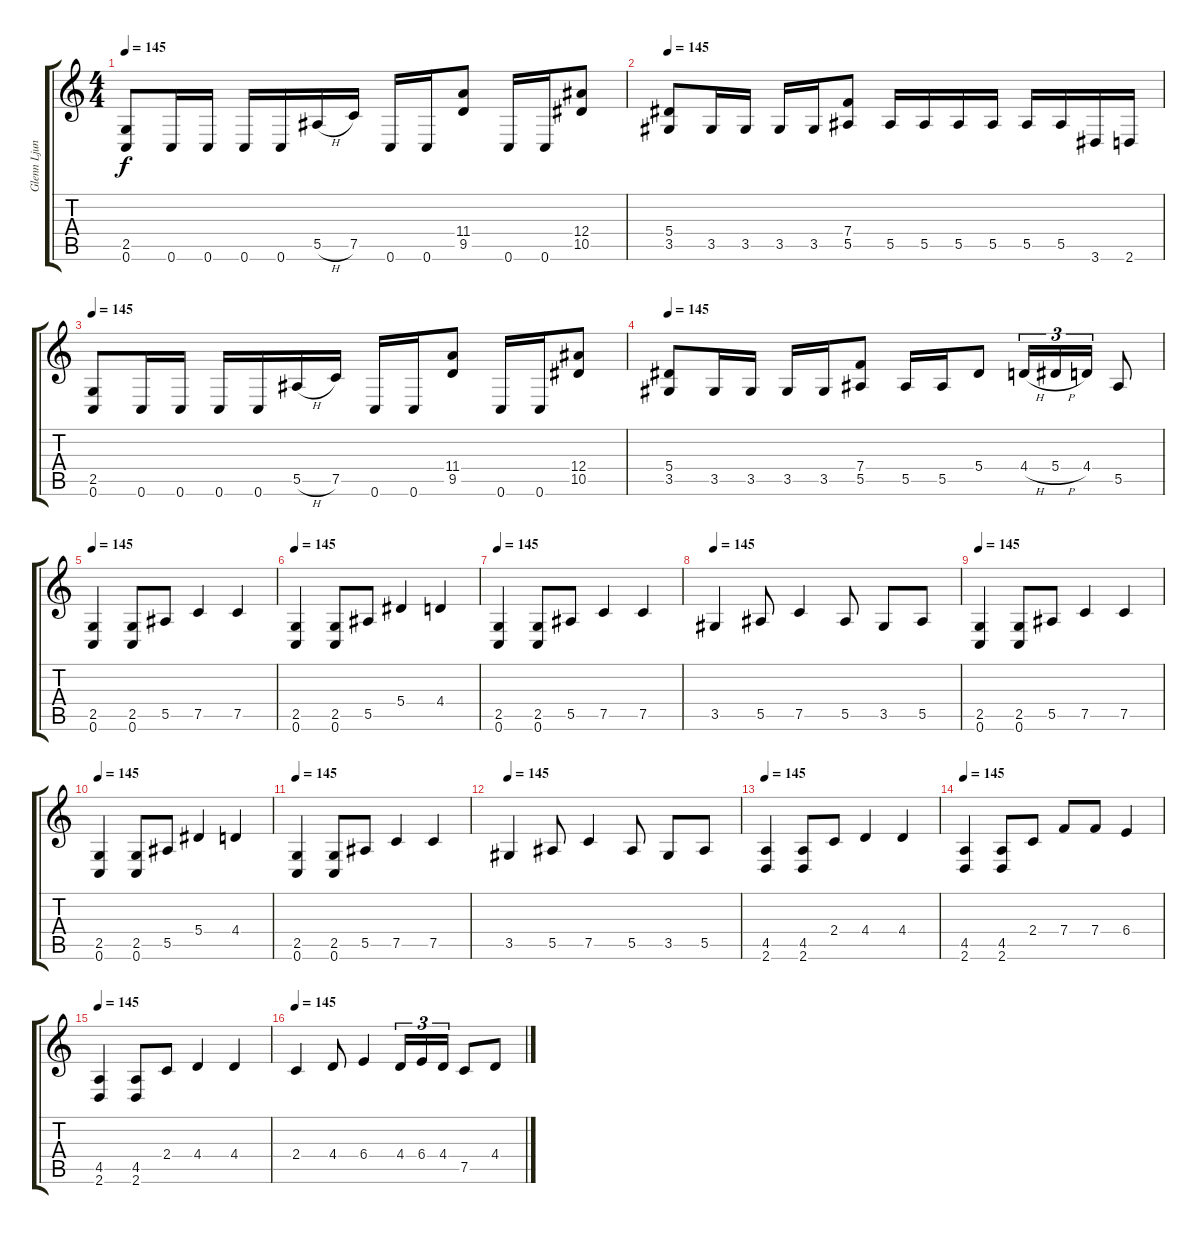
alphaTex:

\track ("Glenn Ljungstrom" "Glenn Ljun") {instrument overdrivenguitar}
\staff {score tabs}
\tuning (C4 G3 Eb3 Bb2 F2 C2) {hide}
\ts (4 4)
\tempo 145
\clef g2
\ks c
(2.5 0.6).8{dy f} 0.6.16 0.6.16 0.6.16 0.6.16 5.5{h}.16 7.5.16 0.6.16 0.6.16 (11.4 9.5).8 0.6.16 0.6.16 (12.4 10.5).8 |
\tempo 145
(5.4 3.5).8 3.5.16 3.5.16 3.5.16 3.5.16 (7.4 5.5).8 5.5.16 5.5.16 5.5.16 5.5.16 5.5.16 5.5.16 3.6.16 2.6.16 |
\tempo 145
(2.5 0.6).8 0.6.16 0.6.16 0.6.16 0.6.16 5.5{h}.16 7.5.16 0.6.16 0.6.16 (11.4 9.5).8 0.6.16 0.6.16 (12.4 10.5).8 |
\tempo 145
(5.4 3.5).8 3.5.16 3.5.16 3.5.16 3.5.16 (7.4 5.5).8 5.5.16 5.5.16 5.4.8 4.4{h}.16{tu (3 2)} 5.4{h}.16{tu (3 2)} 4.4.16{tu (3 2)} 5.5.8 |
\tempo 145
(2.5 0.6).4 (2.5 0.6).8 5.5.8 7.5.4 7.5.4 |
\tempo 145
(2.5 0.6).4 (2.5 0.6).8 5.5.8 5.4.4 4.4.4 |
\tempo 145
(2.5 0.6).4 (2.5 0.6).8 5.5.8 7.5.4 7.5.4 |
\tempo 145
3.5.4 5.5.8 7.5.4 5.5.8 3.5.8 5.5.8 |
\tempo 145
(2.5 0.6).4 (2.5 0.6).8 5.5.8 7.5.4 7.5.4 |
\tempo 145
(2.5 0.6).4 (2.5 0.6).8 5.5.8 5.4.4 4.4.4 |
\tempo 145
(2.5 0.6).4 (2.5 0.6).8 5.5.8 7.5.4 7.5.4 |
\tempo 145
3.5.4 5.5.8 7.5.4 5.5.8 3.5.8 5.5.8 |
\tempo 145
(4.5 2.6).4 (4.5 2.6).8 2.4.8 4.4.4 4.4.4 |
\tempo 145
(4.5 2.6).4 (4.5 2.6).8 2.4.8 7.4.8 7.4.8 6.4.4 |
\tempo 145
(4.5 2.6).4 (4.5 2.6).8 2.4.8 4.4.4 4.4.4 |
\tempo 145
2.4.4 4.4.8 6.4.4 4.4.16{tu (3 2)} 6.4.16{tu (3 2)} 4.4.16{tu (3 2)} 7.5.8 4.4.8
